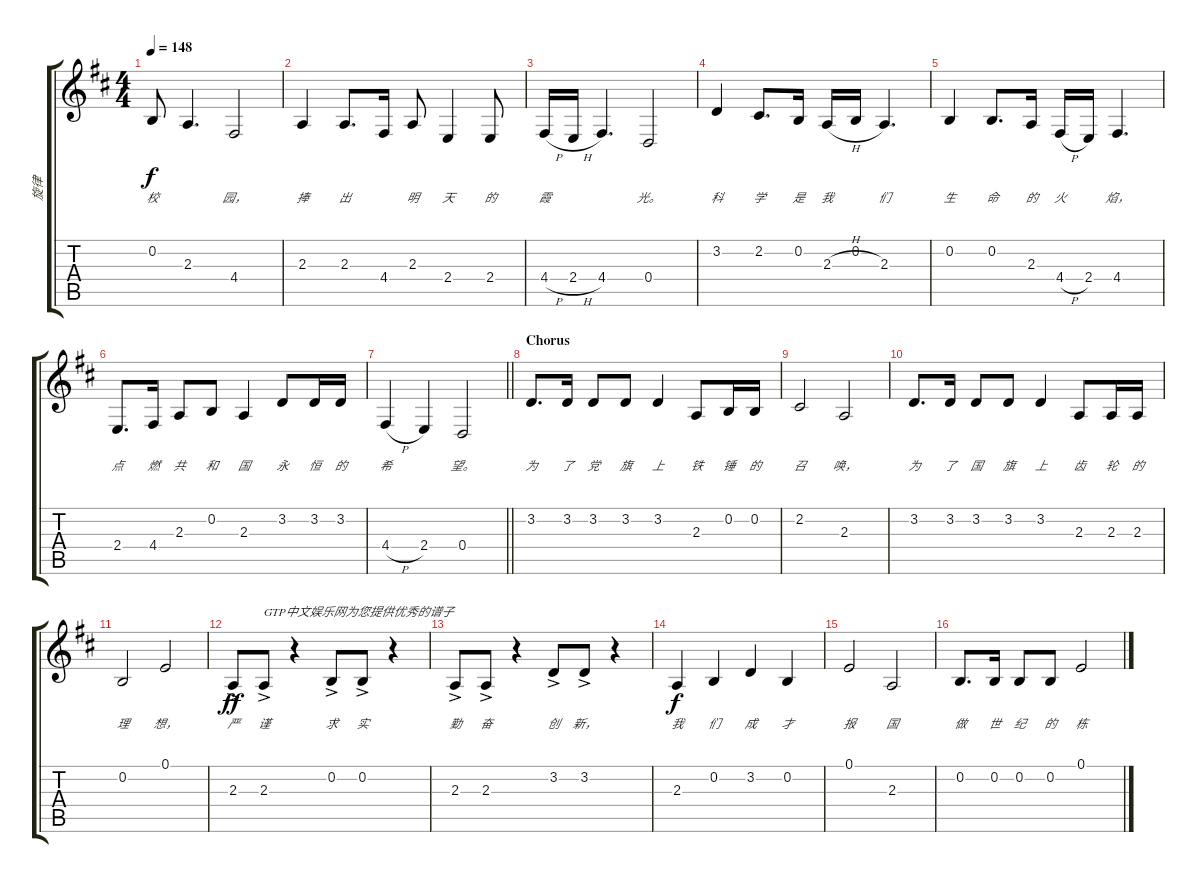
\track ("旋律" "旋律") {instrument brightacousticpiano}
\staff {score tabs}
\tuning (E4 B3 G3 D3 A2 E2) {hide}
\ts (4 4)
\tempo 148
\clef g2
\ks d
0.2.8{lyrics (0 "校") lyrics (1 "") lyrics (2 "") lyrics (3 "") lyrics (4 "") dy f} 2.3.4{d lyrics (0 "") lyrics (1 "") lyrics (2 "") lyrics (3 "") lyrics (4 "")} 4.4.2{lyrics (0 "园，") lyrics (1 "") lyrics (2 "") lyrics (3 "") lyrics (4 "")} |
2.3.4{lyrics (0 "捧") lyrics (1 "") lyrics (2 "") lyrics (3 "") lyrics (4 "")} 2.3.8{d lyrics (0 "出") lyrics (1 "") lyrics (2 "") lyrics (3 "") lyrics (4 "")} 4.4.16{lyrics (0 "") lyrics (1 "") lyrics (2 "") lyrics (3 "") lyrics (4 "")} 2.3.8{lyrics (0 "明") lyrics (1 "") lyrics (2 "") lyrics (3 "") lyrics (4 "")} 2.4.4{lyrics (0 "天") lyrics (1 "") lyrics (2 "") lyrics (3 "") lyrics (4 "")} 2.4.8{lyrics (0 "的") lyrics (1 "") lyrics (2 "") lyrics (3 "") lyrics (4 "")} |
4.4{h}.16{lyrics (0 "霞") lyrics (1 "") lyrics (2 "") lyrics (3 "") lyrics (4 "")} 2.4{h}.16{lyrics (0 "") lyrics (1 "") lyrics (2 "") lyrics (3 "") lyrics (4 "")} 4.4.4{d lyrics (0 "") lyrics (1 "") lyrics (2 "") lyrics (3 "") lyrics (4 "")} 0.4.2{lyrics (0 "光。") lyrics (1 "") lyrics (2 "") lyrics (3 "") lyrics (4 "")} |
3.2.4{lyrics (0 "科") lyrics (1 "") lyrics (2 "") lyrics (3 "") lyrics (4 "")} 2.2.8{d lyrics (0 "学") lyrics (1 "") lyrics (2 "") lyrics (3 "") lyrics (4 "")} 0.2.16{lyrics (0 "是") lyrics (1 "") lyrics (2 "") lyrics (3 "") lyrics (4 "")} 2.3{h}.16{lyrics (0 "我") lyrics (1 "") lyrics (2 "") lyrics (3 "") lyrics (4 "")} 0.2.16{lyrics (0 "") lyrics (1 "") lyrics (2 "") lyrics (3 "") lyrics (4 "")} 2.3.4{d lyrics (0 "们") lyrics (1 "") lyrics (2 "") lyrics (3 "") lyrics (4 "")} |
0.2.4{lyrics (0 "生") lyrics (1 "") lyrics (2 "") lyrics (3 "") lyrics (4 "")} 0.2.8{d lyrics (0 "命") lyrics (1 "") lyrics (2 "") lyrics (3 "") lyrics (4 "")} 2.3.16{lyrics (0 "的") lyrics (1 "") lyrics (2 "") lyrics (3 "") lyrics (4 "")} 4.4{h}.16{lyrics (0 "火") lyrics (1 "") lyrics (2 "") lyrics (3 "") lyrics (4 "")} 2.4.16{lyrics (0 "") lyrics (1 "") lyrics (2 "") lyrics (3 "") lyrics (4 "")} 4.4.4{d lyrics (0 "焰，") lyrics (1 "") lyrics (2 "") lyrics (3 "") lyrics (4 "")} |
2.4.8{d lyrics (0 "点") lyrics (1 "") lyrics (2 "") lyrics (3 "") lyrics (4 "")} 4.4.16{lyrics (0 "燃") lyrics (1 "") lyrics (2 "") lyrics (3 "") lyrics (4 "")} 2.3.8{lyrics (0 "共") lyrics (1 "") lyrics (2 "") lyrics (3 "") lyrics (4 "")} 0.2.8{lyrics (0 "和") lyrics (1 "") lyrics (2 "") lyrics (3 "") lyrics (4 "")} 2.3.4{lyrics (0 "国") lyrics (1 "") lyrics (2 "") lyrics (3 "") lyrics (4 "")} 3.2.8{lyrics (0 "永") lyrics (1 "") lyrics (2 "") lyrics (3 "") lyrics (4 "")} 3.2.16{lyrics (0 "恒") lyrics (1 "") lyrics (2 "") lyrics (3 "") lyrics (4 "")} 3.2.16{lyrics (0 "的") lyrics (1 "") lyrics (2 "") lyrics (3 "") lyrics (4 "")} |
\barLineRight lightlight
4.4{h}.4{lyrics (0 "希") lyrics (1 "") lyrics (2 "") lyrics (3 "") lyrics (4 "")} 2.4.4{lyrics (0 "") lyrics (1 "") lyrics (2 "") lyrics (3 "") lyrics (4 "")} 0.4.2{lyrics (0 "望。") lyrics (1 "") lyrics (2 "") lyrics (3 "") lyrics (4 "")} |
\section ("" "Chorus")
3.2.8{d lyrics (0 "为") lyrics (1 "") lyrics (2 "") lyrics (3 "") lyrics (4 "")} 3.2.16{lyrics (0 "了") lyrics (1 "") lyrics (2 "") lyrics (3 "") lyrics (4 "")} 3.2.8{lyrics (0 "党") lyrics (1 "") lyrics (2 "") lyrics (3 "") lyrics (4 "")} 3.2.8{lyrics (0 "旗") lyrics (1 "") lyrics (2 "") lyrics (3 "") lyrics (4 "")} 3.2.4{lyrics (0 "上") lyrics (1 "") lyrics (2 "") lyrics (3 "") lyrics (4 "")} 2.3.8{lyrics (0 "铁") lyrics (1 "") lyrics (2 "") lyrics (3 "") lyrics (4 "")} 0.2.16{lyrics (0 "锤") lyrics (1 "") lyrics (2 "") lyrics (3 "") lyrics (4 "")} 0.2.16{lyrics (0 "的") lyrics (1 "") lyrics (2 "") lyrics (3 "") lyrics (4 "")} |
2.2.2{lyrics (0 "召") lyrics (1 "") lyrics (2 "") lyrics (3 "") lyrics (4 "")} 2.3.2{lyrics (0 "唤，") lyrics (1 "") lyrics (2 "") lyrics (3 "") lyrics (4 "")} |
3.2.8{d lyrics (0 "为") lyrics (1 "") lyrics (2 "") lyrics (3 "") lyrics (4 "")} 3.2.16{lyrics (0 "了") lyrics (1 "") lyrics (2 "") lyrics (3 "") lyrics (4 "")} 3.2.8{lyrics (0 "国") lyrics (1 "") lyrics (2 "") lyrics (3 "") lyrics (4 "")} 3.2.8{lyrics (0 "旗") lyrics (1 "") lyrics (2 "") lyrics (3 "") lyrics (4 "")} 3.2.4{lyrics (0 "上") lyrics (1 "") lyrics (2 "") lyrics (3 "") lyrics (4 "")} 2.3.8{lyrics (0 "齿") lyrics (1 "") lyrics (2 "") lyrics (3 "") lyrics (4 "")} 2.3.16{lyrics (0 "轮") lyrics (1 "") lyrics (2 "") lyrics (3 "") lyrics (4 "")} 2.3.16{lyrics (0 "的") lyrics (1 "") lyrics (2 "") lyrics (3 "") lyrics (4 "")} |
0.2.2{lyrics (0 "理") lyrics (1 "") lyrics (2 "") lyrics (3 "") lyrics (4 "")} 0.1.2{lyrics (0 "想，") lyrics (1 "") lyrics (2 "") lyrics (3 "") lyrics (4 "")} |
2.3{ac}.8{lyrics (0 "严") lyrics (1 "") lyrics (2 "") lyrics (3 "") lyrics (4 "") dy ff} 2.3{ac}.8{txt "GTP中文娱乐网为您提供优秀的谱子" lyrics (0 "谨") lyrics (1 "") lyrics (2 "") lyrics (3 "") lyrics (4 "")} r.4 0.2{ac}.8{lyrics (0 "求") lyrics (1 "") lyrics (2 "") lyrics (3 "") lyrics (4 "")} 0.2{ac}.8{lyrics (0 "实") lyrics (1 "") lyrics (2 "") lyrics (3 "") lyrics (4 "")} r.4 |
2.3{ac}.8{lyrics (0 "勤") lyrics (1 "") lyrics (2 "") lyrics (3 "") lyrics (4 "")} 2.3{ac}.8{lyrics (0 "奋") lyrics (1 "") lyrics (2 "") lyrics (3 "") lyrics (4 "")} r.4 3.2{ac}.8{lyrics (0 "创") lyrics (1 "") lyrics (2 "") lyrics (3 "") lyrics (4 "")} 3.2{ac}.8{lyrics (0 "新，") lyrics (1 "") lyrics (2 "") lyrics (3 "") lyrics (4 "")} r.4 |
2.3.4{lyrics (0 "我") lyrics (1 "") lyrics (2 "") lyrics (3 "") lyrics (4 "") dy f} 0.2.4{lyrics (0 "们") lyrics (1 "") lyrics (2 "") lyrics (3 "") lyrics (4 "")} 3.2.4{lyrics (0 "成") lyrics (1 "") lyrics (2 "") lyrics (3 "") lyrics (4 "")} 0.2.4{lyrics (0 "才") lyrics (1 "") lyrics (2 "") lyrics (3 "") lyrics (4 "")} |
0.1.2{lyrics (0 "报") lyrics (1 "") lyrics (2 "") lyrics (3 "") lyrics (4 "")} 2.3.2{lyrics (0 "国") lyrics (1 "") lyrics (2 "") lyrics (3 "") lyrics (4 "")} |
0.2.8{d lyrics (0 "做") lyrics (1 "") lyrics (2 "") lyrics (3 "") lyrics (4 "")} 0.2.16{lyrics (0 "世") lyrics (1 "") lyrics (2 "") lyrics (3 "") lyrics (4 "")} 0.2.8{lyrics (0 "纪") lyrics (1 "") lyrics (2 "") lyrics (3 "") lyrics (4 "")} 0.2.8{lyrics (0 "的") lyrics (1 "") lyrics (2 "") lyrics (3 "") lyrics (4 "")} 0.1.2{lyrics (0 "栋") lyrics (1 "") lyrics (2 "") lyrics (3 "") lyrics (4 "")}
